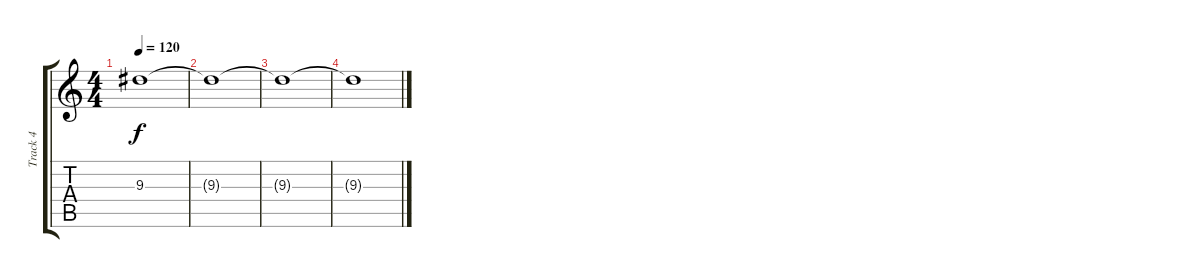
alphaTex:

\track ("Track 4" "Track 4") {instrument distortionguitar}
\staff {score tabs}
\tuning (Eb4 Bb3 Gb3 Db3 Ab2 Eb2) {hide}
\ts (4 4)
\tempo 120
\clef g2
\ks c
9.3.1{dy f volume 0} |
9.3{t}.1 |
9.3{t}.1 |
9.3{t}.1
